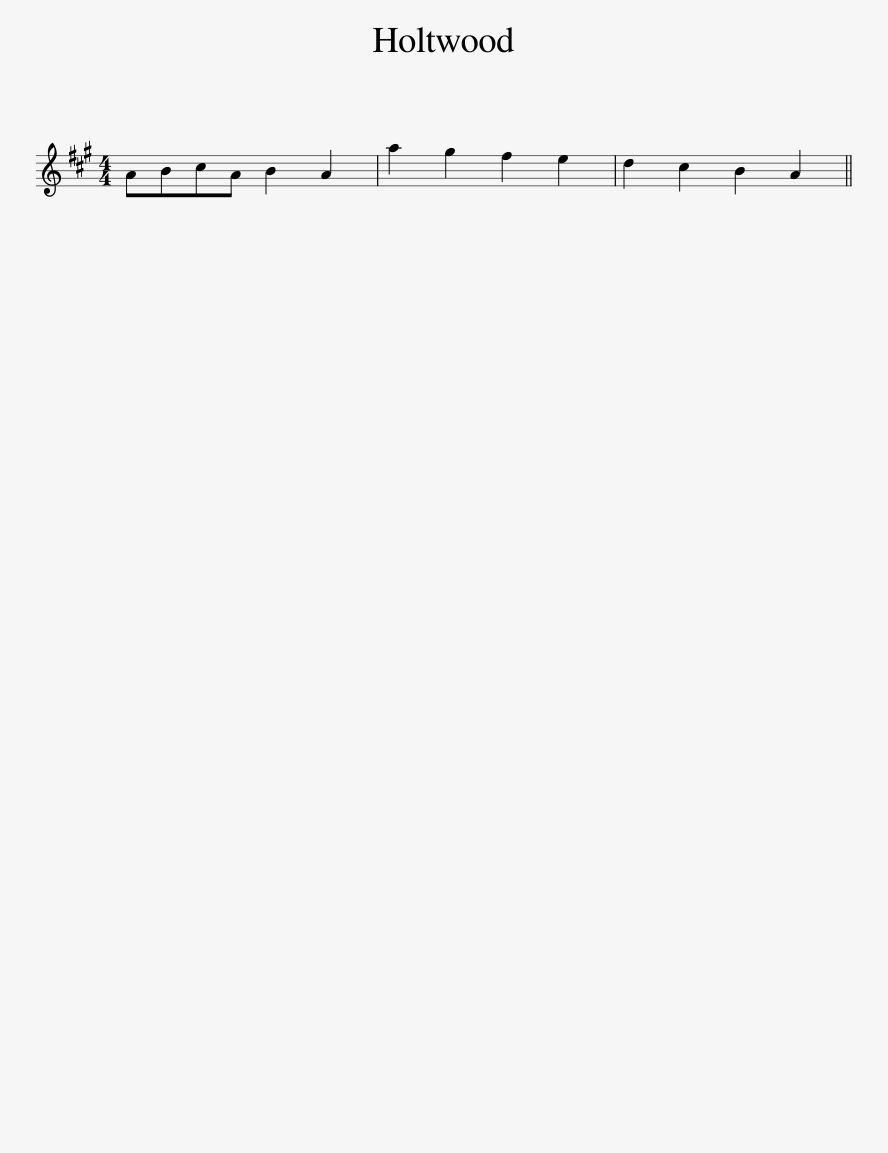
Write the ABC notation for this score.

X:1
L:1/8
M:4/4
I:linebreak $
K:A
V:1 treble
V:1
 ABcA B2 A2 | a2 g2 f2 e2 | d2 c2 B2 A2 || %3
